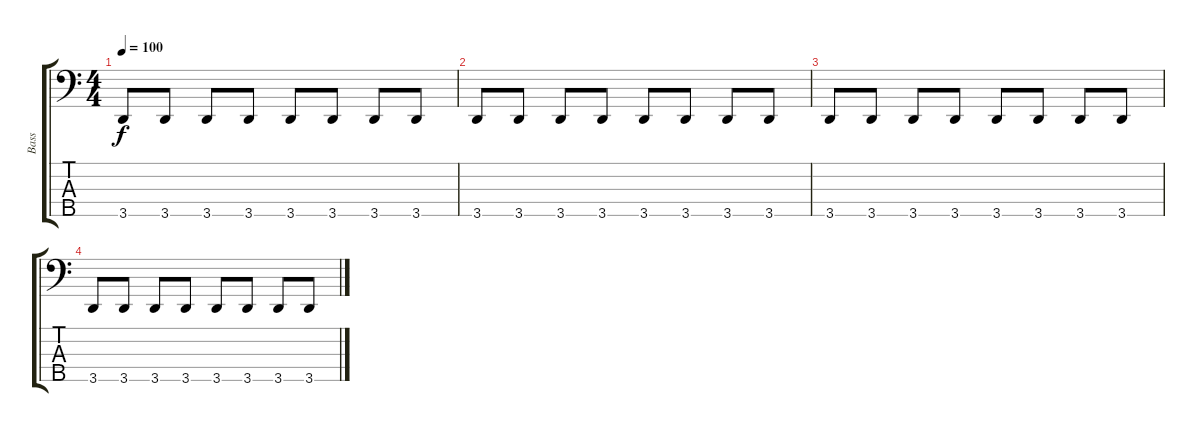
\track ("Bass" "Bass") {instrument electricbasspick}
\staff {score tabs}
\tuning (G2 D2 A1 E1 B0) {hide}
\ts (4 4)
\tempo 100
\clef f4
\ks c
3.5.8{dy f} 3.5.8 3.5.8 3.5.8 3.5.8 3.5.8 3.5.8 3.5.8 |
3.5.8 3.5.8 3.5.8 3.5.8 3.5.8 3.5.8 3.5.8 3.5.8 |
3.5.8 3.5.8 3.5.8 3.5.8 3.5.8 3.5.8 3.5.8 3.5.8 |
3.5.8 3.5.8 3.5.8 3.5.8 3.5.8 3.5.8 3.5.8 3.5.8
